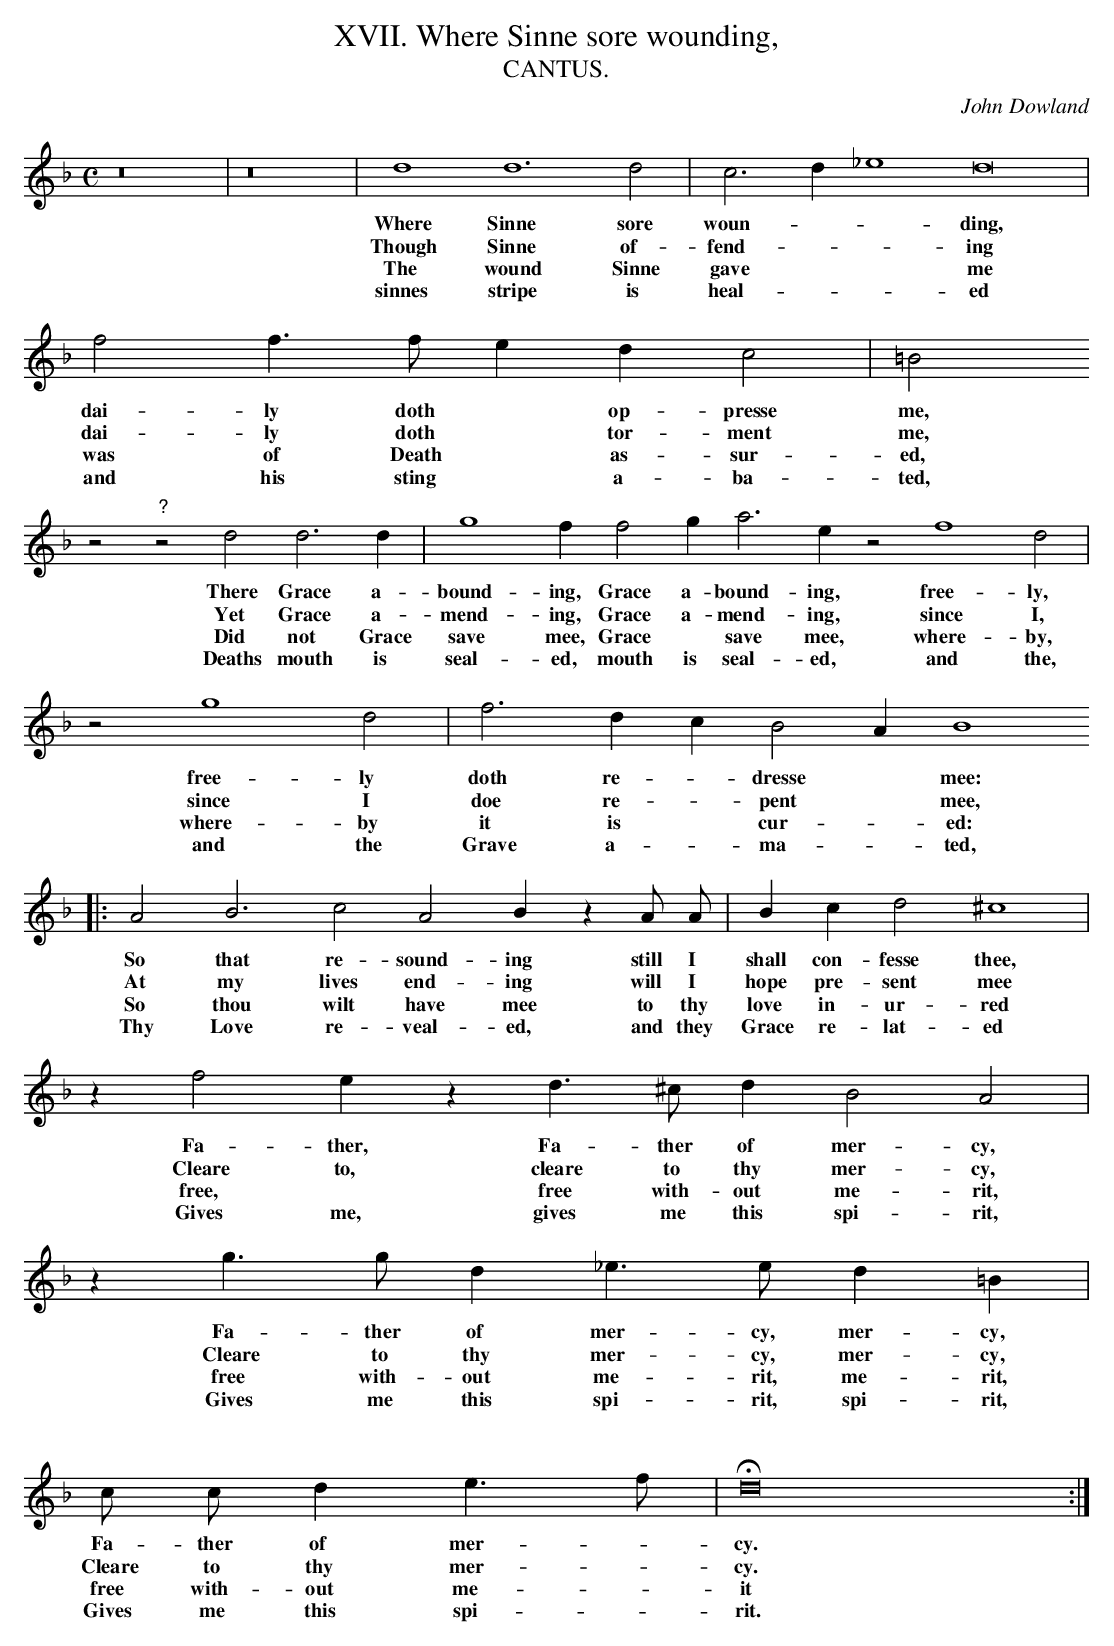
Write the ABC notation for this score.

X:1
T:XVII. Where Sinne sore wounding,
T:CANTUS.
C: John Dowland
L:1/4
M:C
K:G dor
z8 | z8 | d4 d6 d2 | c3 d _e4 d8 |
w: Where Sinne sore woun- * * ding,
w: Though Sinne of- fend- * * ing
w: The wound Sinne gave * * me
w: sinnes stripe is heal- * * ed
f2 f > f e d c2 | =B2
w: dai- ly doth * op- presse me,
w: dai- ly doth * tor- ment me,
w: was of Death * as- sur- ed,
w: and his sting * a- ba- ted,
z2 "?"z2 d2 d3 d | g4 f f2 g a3 e z2 f4 d2 | z2 g4 d2 | f3 d c B2 A B4
w: There Grace a-  bound- ing, Grace a- bound- ing, free- ly, free- ly  doth re- * dresse * mee:
w: Yet Grace a- mend- ing, Grace a- mend- ing, since I, since I doe re- * pent * mee,
w: Did not Grace save mee, Grace * save mee, where- by, where- by it is * cur- * ed:
w: Deaths mouth is seal- ed, mouth is seal- ed, and the, and the Grave a- * ma- * ted,
|:A2 B3 c2 A2 B z A/ A/ | B c d2 ^c4 |
w: So that re- sound- ing still I shall con- fesse thee,
w:At my lives end- ing will I hope pre- sent mee
w:So thou wilt have mee to thy love in- ur- red
w:Thy Love re- veal- ed, and they Grace re- lat- ed
z f2 e z d > ^c d B2 A2 |
w: Fa- ther, Fa- ther of mer- cy,
w: Cleare to, cleare to thy mer- cy,
w:free, * free with- out me- rit,
w:Gives me, gives me this spi- rit,
z g > g d _e > e d =B |
w: Fa- ther  of mer- cy, mer- cy,
w: Cleare to thy mer- cy, mer- cy,
w:free with- out me- rit, me- rit,
w:Gives me this spi- rit, spi- rit,
c/ c/ d e > f | Hd8 :|
w: Fa- ther of mer- * cy.
w: Cleare to thy mer- * cy.
w:free with- out me- * it
w:Gives me this spi- * rit.
